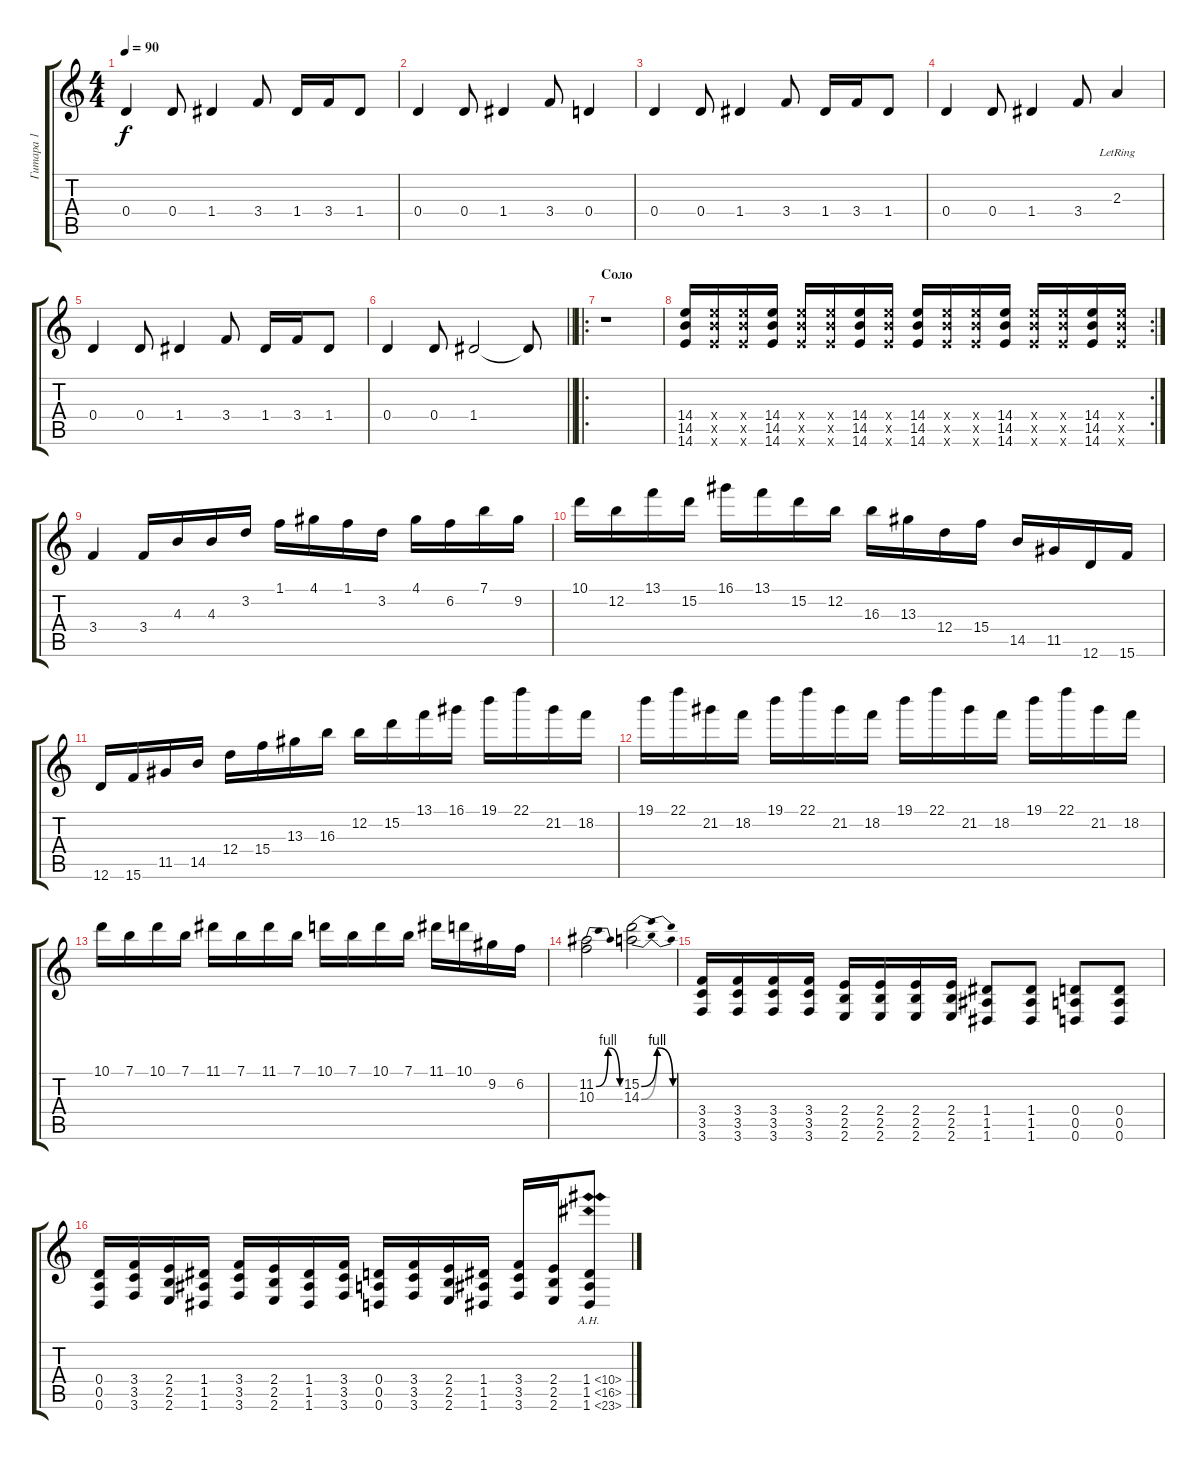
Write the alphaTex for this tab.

\track ("Гитара 1" "Гитара 1") {instrument distortionguitar}
\staff {score tabs}
\tuning (E4 B3 G3 D3 A2 D2) {hide}
\ts (4 4)
\tempo 90
\clef g2
\ks c
0.4.4{dy f} 0.4.8 1.4.4 3.4.8 1.4.16 3.4.16 1.4.8 |
0.4.4 0.4.8 1.4.4 3.4.8 0.4.4 |
0.4.4 0.4.8 1.4.4 3.4.8 1.4.16 3.4.16 1.4.8 |
0.4.4 0.4.8 1.4.4 3.4.8 2.3{lr}.4 |
0.4.4 0.4.8 1.4.4 3.4.8 1.4.16 3.4.16 1.4.8 |
\barLineRight lightlight
0.4.4 0.4.8 1.4.2 1.4{t}.8 |
\ro
\section ("" "Соло")
r.1{volume 14} |
\rc 2
(14.4 14.5 14.6).16 (14.4{x} 14.5{x} 14.6{x}).16 (14.4{x} 14.5{x} 14.6{x}).16 (14.4 14.5 14.6).16 (14.4{x} 14.5{x} 14.6{x}).16 (14.4{x} 14.5{x} 14.6{x}).16 (14.4 14.5 14.6).16 (14.4{x} 14.5{x} 14.6{x}).16 (14.4 14.5 14.6).16 (14.4{x} 14.5{x} 14.6{x}).16 (14.4{x} 14.5{x} 14.6{x}).16 (14.4 14.5 14.6).16 (14.4{x} 14.5{x} 14.6{x}).16 (14.4{x} 14.5{x} 14.6{x}).16 (14.4 14.5 14.6).16 (14.4{x} 14.5{x} 14.6{x}).16 |
3.4.4 3.4.16 4.3.16 4.3.16 3.2.16 1.1.16 4.1.16 1.1.16 3.2.16 4.1.16 6.2.16 7.1.16 9.2.16 |
10.1.16 12.2.16 13.1.16 15.2.16 16.1.16 13.1.16 15.2.16 12.2.16 16.3.16 13.3.16 12.4.16 15.4.16 14.5.16 11.5.16 12.6.16 15.6.16 |
12.6.16 15.6.16 11.5.16 14.5.16 12.4.16 15.4.16 13.3.16 16.3.16 12.2.16 15.2.16 13.1.16 16.1.16 19.1.16 22.1.16 21.2.16 18.2.16 |
19.1.16 22.1.16 21.2.16 18.2.16 19.1.16 22.1.16 21.2.16 18.2.16 19.1.16 22.1.16 21.2.16 18.2.16 19.1.16 22.1.16 21.2.16 18.2.16 |
10.1.16 7.1.16 10.1.16 7.1.16 11.1.16 7.1.16 11.1.16 7.1.16 10.1.16 7.1.16 10.1.16 7.1.16 11.1.16 10.1.16 9.2.16 6.2.16 |
(11.2{be (bendrelease 0 0 30 4 30 4 60 0)} 10.3).2 (15.2{be (bendrelease 0 0 30 4 30 4 60 0)} 14.3{be (bendrelease 0 0 30 4 30 4 60 0)}).2 |
(3.4 3.5 3.6).16{volume 12} (3.4 3.5 3.6).16 (3.4 3.5 3.6).16 (3.4 3.5 3.6).16 (2.4 2.5 2.6).16 (2.4 2.5 2.6).16 (2.4 2.5 2.6).16 (2.4 2.5 2.6).16 (1.4 1.5 1.6).8 (1.4 1.5 1.6).8 (0.4 0.5 0.6).8 (0.4 0.5 0.6).8 |
(0.4 0.5 0.6).16 (3.4 3.5 3.6).16 (2.4 2.5 2.6).16 (1.4 1.5 1.6).16 (3.4 3.5 3.6).16 (2.4 2.5 2.6).16 (1.4 1.5 1.6).16 (3.4 3.5 3.6).16 (0.4 0.5 0.6).16 (3.4 3.5 3.6).16 (2.4 2.5 2.6).16 (1.4 1.5 1.6).16 (3.4 3.5 3.6).16 (2.4 2.5 2.6).16 (1.4{ah 9} 1.5{ah 15} 1.6{ah 22}).8
